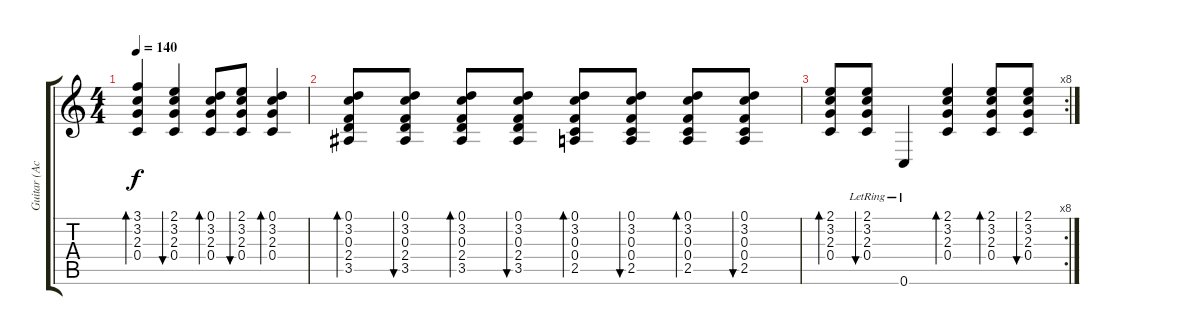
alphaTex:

\track ("Guitar (Acoustic)" "Guitar (Ac") {instrument acousticguitarnylon}
\staff {score tabs}
\tuning (D4 A3 F3 C3 G2 C2) {hide}
\ts (4 4)
\tempo 140
\clef g2
\ks c
(3.1 3.2 2.3 0.4).4{bd 120 dy f} (2.1 3.2 2.3 0.4).4{bu 120} (0.1 3.2 2.3 0.4).8{bd 120} (2.1 3.2 2.3 0.4).8{bu 120} (0.1 3.2 2.3 0.4).4{bd 120} |
(0.1 3.2 0.3 2.4 3.5).8{bd 120} (0.1 3.2 0.3 2.4 3.5).8{bu 120} (0.1 3.2 0.3 2.4 3.5).8{bd 120} (0.1 3.2 0.3 2.4 3.5).8{bu 120} (0.1 3.2 0.3 0.4 2.5).8{bd 120} (0.1 3.2 0.3 0.4 2.5).8{bu 120} (0.1 3.2 0.3 0.4 2.5).8{bd 120} (0.1 3.2 0.3 0.4 2.5).8{bu 120} |
\rc 8
(2.1 3.2 2.3 0.4).8{bd 120} (2.1 3.2{lr} 2.3{lr} 0.4{lr}).8{bu 120} 0.6{lr}.4 (2.1 3.2 2.3 0.4).4{bd 120} (2.1 3.2 2.3 0.4).8{bd 120} (2.1 3.2 2.3 0.4).8{bu 120}
